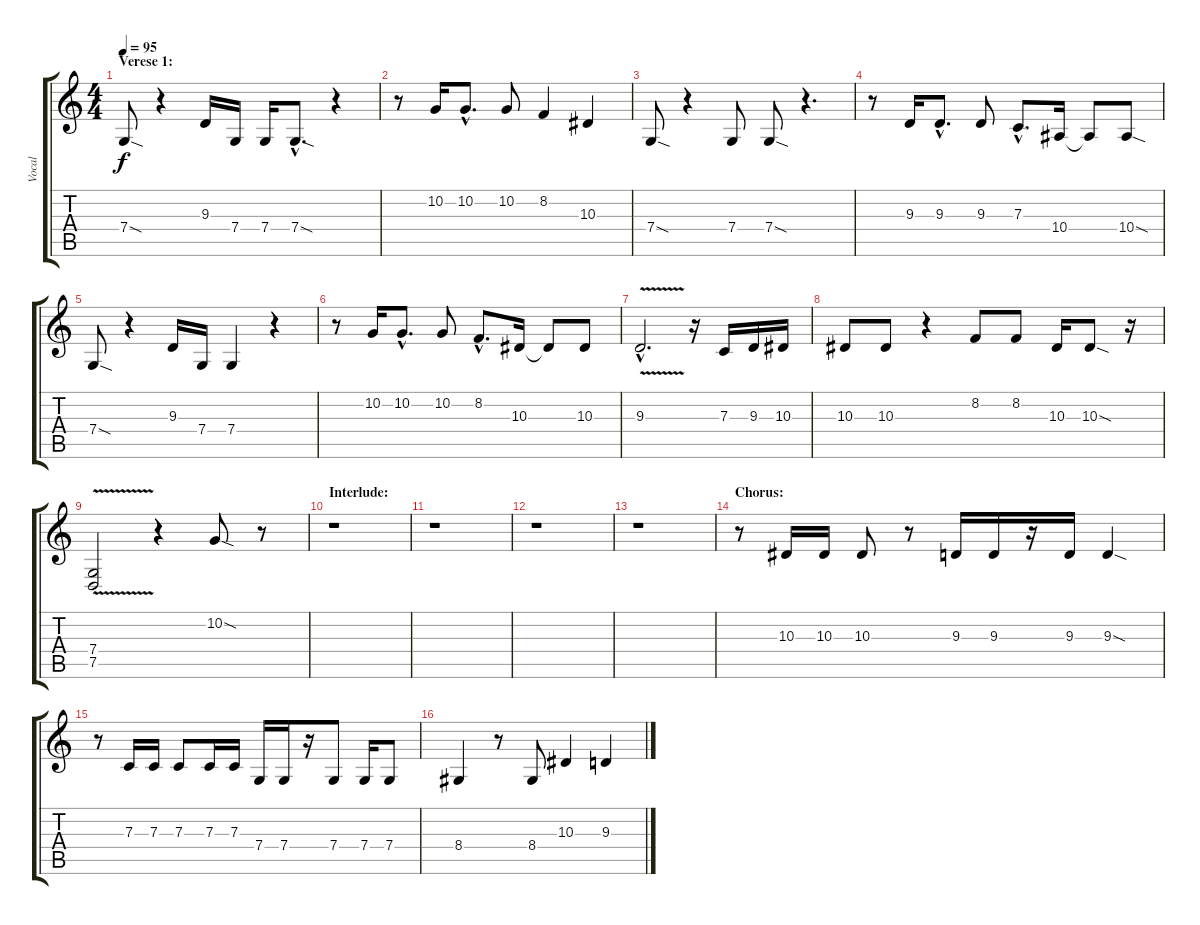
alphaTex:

\track ("Vocal" "Vocal") {instrument oboe}
\staff {score tabs}
\tuning (D4 A3 F3 C3 G2 D2) {hide}
\ts (4 4)
\section ("" "Verese 1:")
\tempo 95
\clef g2
\ks c
7.4{sod}.8{dy f} r.4 9.3.16 7.4.16 7.4.16 7.4{sod hac}.8{d} r.4 |
r.8 10.2.16 10.2{hac}.8{d} 10.2.8 8.2.4 10.3.4 |
7.4{sod}.8 r.4 7.4.8 7.4{sod}.8 r.4{d} |
r.8 9.3.16 9.3{hac}.8{d} 9.3.8 7.3{hac}.8{d} 10.4.16 10.4{t}.8 10.4{sod}.8 |
7.4{sod}.8 r.4 9.3.16 7.4.16 7.4.4 r.4 |
r.8 10.2.16 10.2{hac}.8{d} 10.2.8 8.2{hac}.8{d} 10.3.16 10.3{t}.8 10.3.8 |
9.3{v hac}.2{d} r.16 7.3.16 9.3.16 10.3.16 |
10.3.8 10.3.8 r.4 8.2.8 8.2.8 10.3.16 10.3{sod}.8 r.16 |
(7.4{v} 7.5).2 r.4 10.2{sod}.8 r.8 |
\section ("" "Interlude:")
r.1 |
r.1 |
r.1 |
r.1 |
\section ("" "Chorus:")
r.8 10.3.16 10.3.16 10.3.8 r.8 9.3.16 9.3.16 r.16 9.3.16 9.3{sod}.4 |
r.8 7.3.16 7.3.16 7.3.8 7.3.16 7.3.16 7.4.16 7.4.16 r.16 7.4.8 7.4.16 7.4.8 |
8.4.4 r.8 8.4.8 10.3.4 9.3.4
